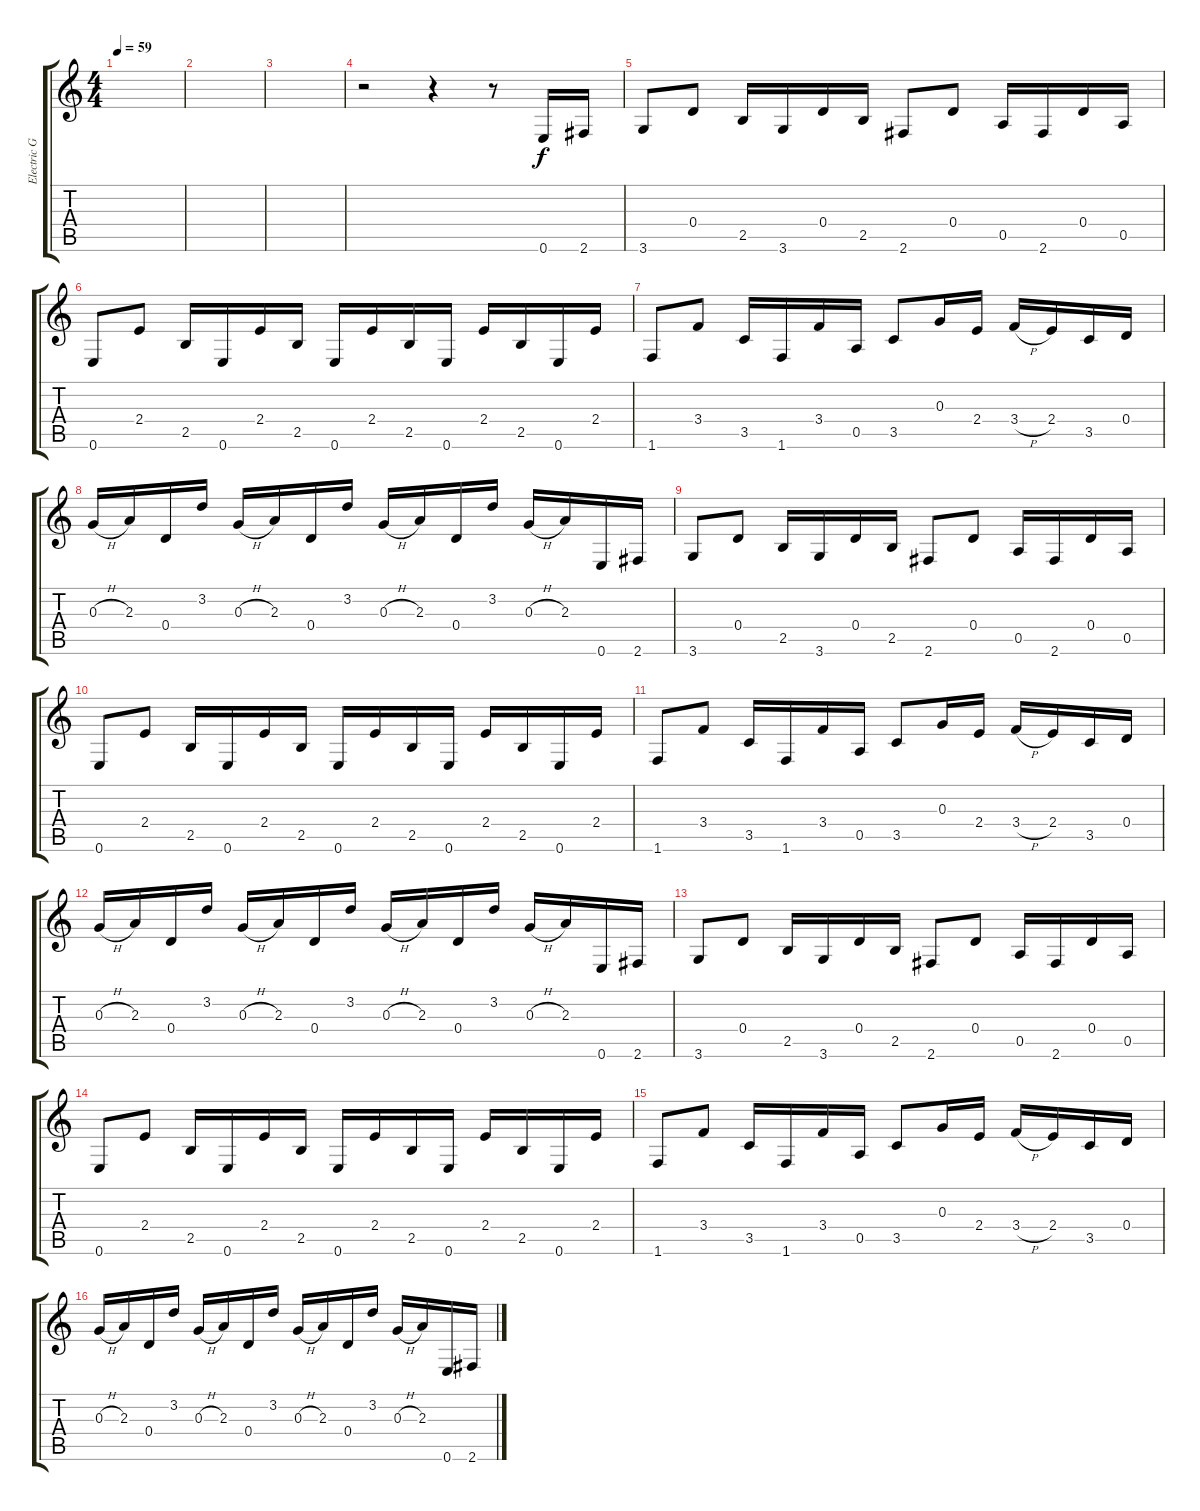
\track ("Electric Guitar 2" "Electric G") {instrument electricguitarclean}
\staff {score tabs}
\tuning (E4 B3 G3 D3 A2 E2) {hide}
\ts (4 4)
\tempo 59
\clef g2
\ks c
|
|
|
r.2 r.4 r.8 0.6.16 2.6.16 |
3.6.8 0.4.8 2.5.16 3.6.16 0.4.16 2.5.16 2.6.8 0.4.8 0.5.16 2.6.16 0.4.16 0.5.16 |
0.6.8 2.4.8 2.5.16 0.6.16 2.4.16 2.5.16 0.6.16 2.4.16 2.5.16 0.6.16 2.4.16 2.5.16 0.6.16 2.4.16 |
1.6.8 3.4.8 3.5.16 1.6.16 3.4.16 0.5.16 3.5.8 0.3.16 2.4.16 3.4{h}.16 2.4.16 3.5.16 0.4.16 |
0.3{h}.16 2.3.16 0.4.16 3.2.16 0.3{h}.16 2.3.16 0.4.16 3.2.16 0.3{h}.16 2.3.16 0.4.16 3.2.16 0.3{h}.16 2.3.16 0.6.16 2.6.16 |
3.6.8 0.4.8 2.5.16 3.6.16 0.4.16 2.5.16 2.6.8 0.4.8 0.5.16 2.6.16 0.4.16 0.5.16 |
0.6.8 2.4.8 2.5.16 0.6.16 2.4.16 2.5.16 0.6.16 2.4.16 2.5.16 0.6.16 2.4.16 2.5.16 0.6.16 2.4.16 |
1.6.8 3.4.8 3.5.16 1.6.16 3.4.16 0.5.16 3.5.8 0.3.16 2.4.16 3.4{h}.16 2.4.16 3.5.16 0.4.16 |
0.3{h}.16 2.3.16 0.4.16 3.2.16 0.3{h}.16 2.3.16 0.4.16 3.2.16 0.3{h}.16 2.3.16 0.4.16 3.2.16 0.3{h}.16 2.3.16 0.6.16 2.6.16 |
3.6.8 0.4.8 2.5.16 3.6.16 0.4.16 2.5.16 2.6.8 0.4.8 0.5.16 2.6.16 0.4.16 0.5.16 |
0.6.8 2.4.8 2.5.16 0.6.16 2.4.16 2.5.16 0.6.16 2.4.16 2.5.16 0.6.16 2.4.16 2.5.16 0.6.16 2.4.16 |
1.6.8 3.4.8 3.5.16 1.6.16 3.4.16 0.5.16 3.5.8 0.3.16 2.4.16 3.4{h}.16 2.4.16 3.5.16 0.4.16 |
0.3{h}.16 2.3.16 0.4.16 3.2.16 0.3{h}.16 2.3.16 0.4.16 3.2.16 0.3{h}.16 2.3.16 0.4.16 3.2.16 0.3{h}.16 2.3.16 0.6.16 2.6.16
